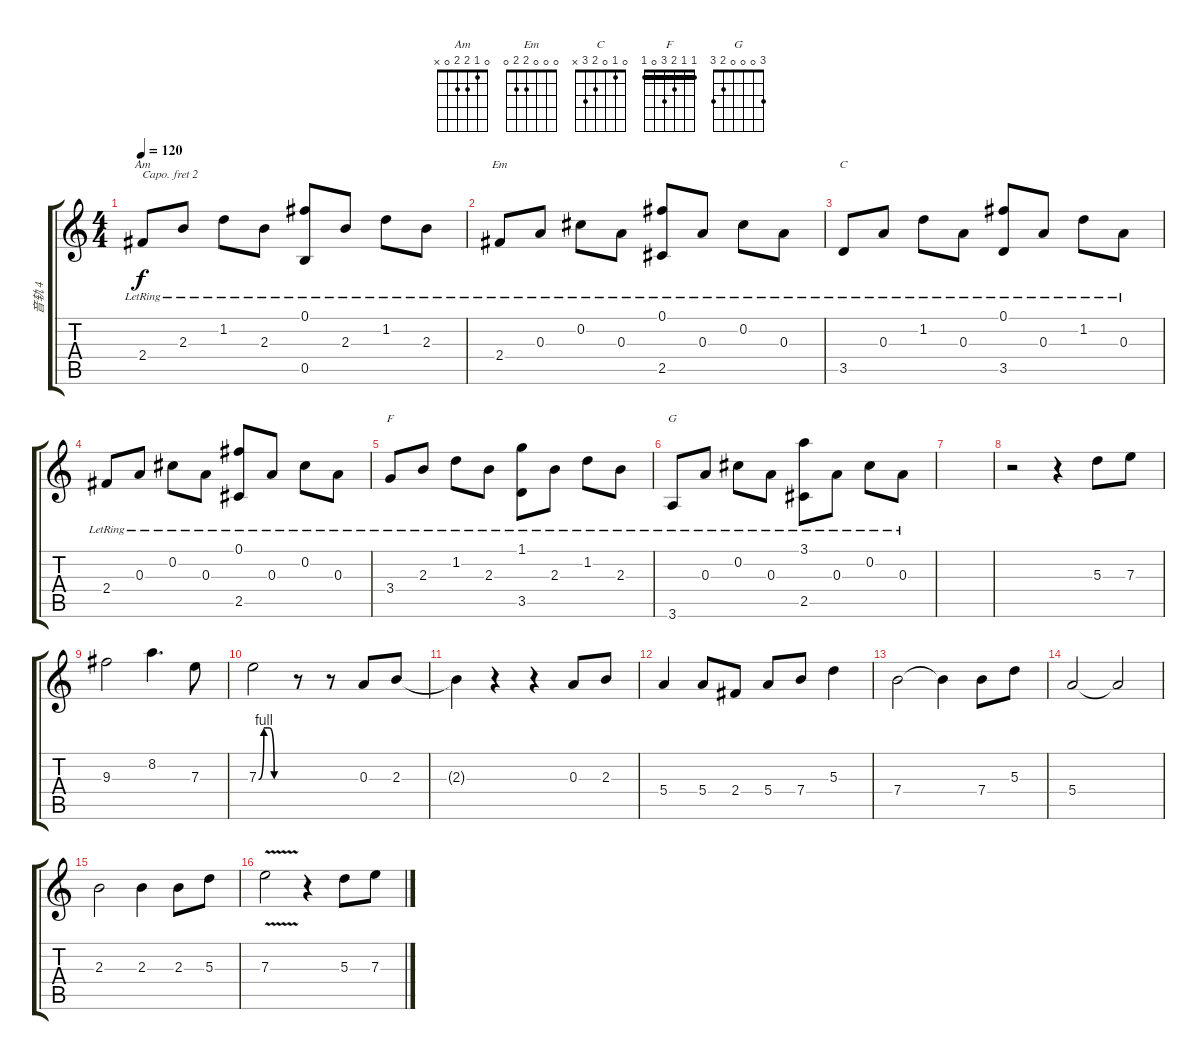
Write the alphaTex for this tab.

\track ("音轨 4" "音轨 4") {instrument acousticguitarsteel}
\staff {score tabs}
\capo 2
\tuning (E4 B3 G3 D3 A2 E2) {hide}
\chord ("Am" 0 1 2 2 0 x)
\chord ("Em" 0 0 0 2 2 0)
\chord ("C" 0 1 0 2 3 x)
\chord ("F" 1 1 2 3 0 1) {barre 1}
\chord ("G" 3 0 0 0 2 3)
\ts (4 4)
\tempo 120
\clef g2
\ks c
2.4{lr}.8{ch "Am" dy f} 2.3{lr}.8 1.2{lr}.8 2.3{lr}.8 (0.1{lr} 0.5{lr}).8 2.3{lr}.8 1.2{lr}.8 2.3{lr}.8 |
2.4{lr}.8{ch "Em"} 0.3{lr}.8 0.2{lr}.8 0.3{lr}.8 (0.1{lr} 2.5{lr}).8 0.3{lr}.8 0.2{lr}.8 0.3{lr}.8 |
3.5{lr}.8{ch "C"} 0.3{lr}.8 1.2{lr}.8 0.3{lr}.8 (0.1{lr} 3.5{lr}).8 0.3{lr}.8 1.2{lr}.8 0.3{lr}.8 |
2.4{lr}.8 0.3{lr}.8 0.2{lr}.8 0.3{lr}.8 (0.1{lr} 2.5{lr}).8 0.3{lr}.8 0.2{lr}.8 0.3{lr}.8 |
3.4{lr}.8{ch "F"} 2.3{lr}.8 1.2{lr}.8 2.3{lr}.8 (1.1{lr} 3.5{lr}).8 2.3{lr}.8 1.2{lr}.8 2.3{lr}.8 |
3.6{lr}.8{ch "G"} 0.3{lr}.8 0.2{lr}.8 0.3{lr}.8 (3.1{lr} 2.5{lr}).8 0.3{lr}.8 0.2{lr}.8 0.3{lr}.8 |
|
r.2 r.4 5.3.8{volume 16} 7.3.8 |
9.3.2 8.2.4{d} 7.3.8 |
7.3{be (custom 0 0 10 4 20 4 30 0 60 0)}.2 r.8 r.8 0.3.8 2.3.8 |
2.3{t}.4 r.4 r.4 0.3.8 2.3.8 |
5.4.4 5.4.8 2.4.8 5.4.8 7.4.8 5.3.4 |
7.4.2 7.4{t}.4 7.4.8 5.3.8 |
5.4.2 5.4{t}.2 |
2.3.2 2.3.4 2.3.8 5.3.8 |
7.3{v}.2 r.4 5.3.8 7.3.8
